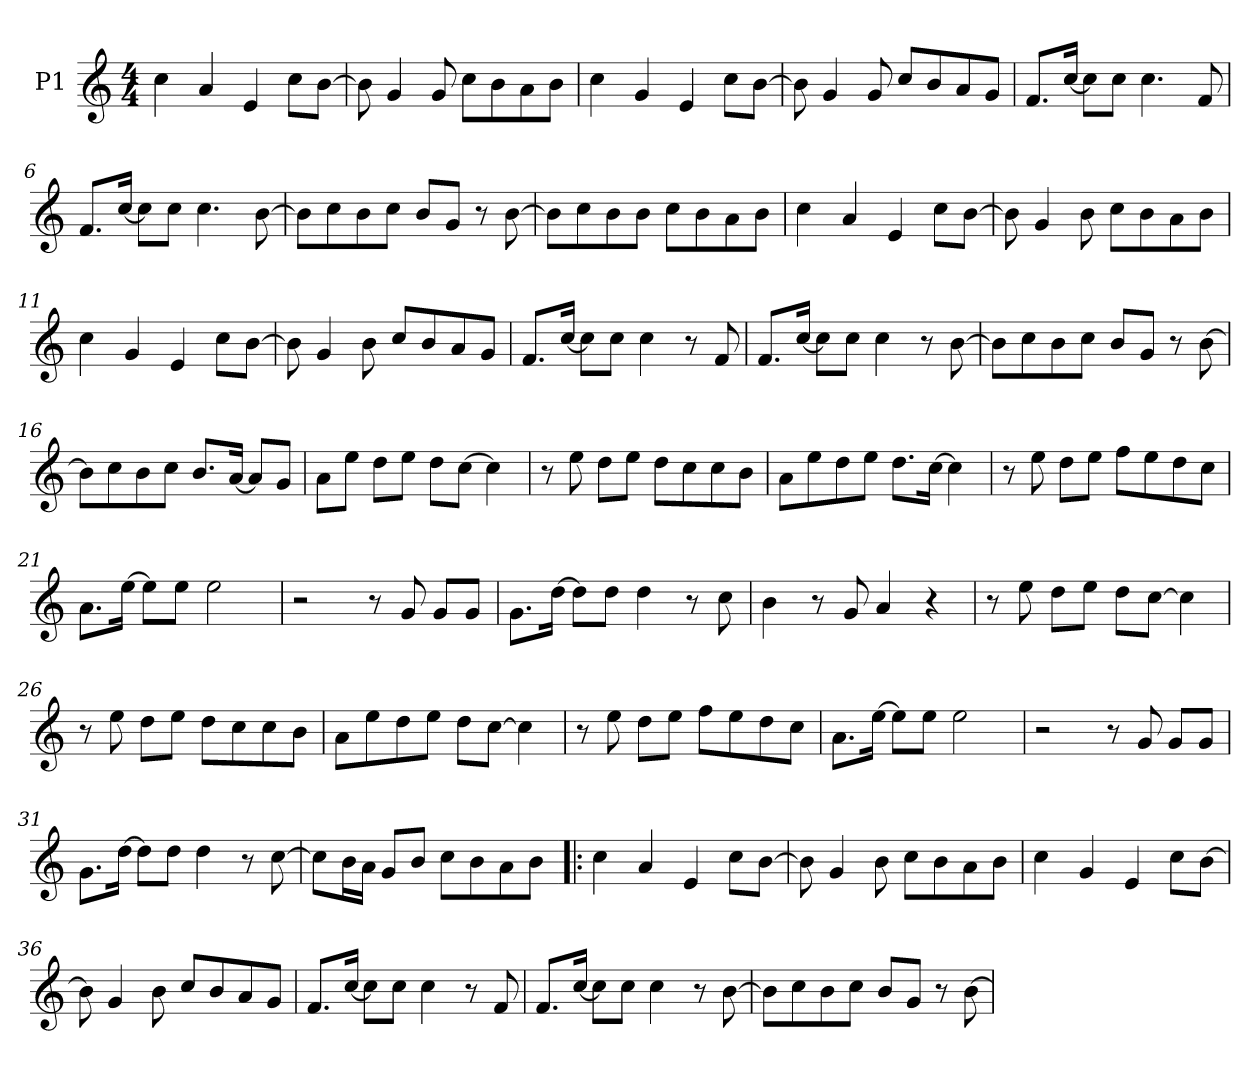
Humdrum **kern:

**kern
*part1
*staff1
*I"P1
*clefG2
*k[]
*M4/4
*MM117
=1
4cc\
4a/
4e/
8cc\L
[>8b\J
=2
8b\]
4g/
8g/
8cc\L
8b\
8a\
8b\J
=3
4cc\
4g/
4e/
8cc\L
[>8b\J
=4
8b\]
4g/
8g/
8cc/L
8b/
8a/
8g/J
!!LO:LB:g=z
=5
8.f/L
[<16cc/Jk
8cc\L]
8cc\J
4.cc\
8f/
=6
8.f/L
[<16cc/Jk
8cc\L]
8cc\J
4.cc\
[>8b\
=7
8b\L]
8cc\
8b\
8cc\J
8b/L
8g/J
8r
[>8b\
=8
8b\L]
8cc\
8b\
8b\J
8cc\L
8b\
8a\
8b\J
=9
4cc\
4a/
4e/
8cc\L
[>8b\J
!!LO:LB:g=z
=10
8b\]
4g/
8b\
8cc\L
8b\
8a\
8b\J
=11
4cc\
4g/
4e/
8cc\L
[>8b\J
=12
8b\]
4g/
8b\
8cc/L
8b/
8a/
8g/J
=13
8.f/L
[<16cc/Jk
8cc\L]
8cc\J
4cc\
8r
8f/
=14
8.f/L
[<16cc/Jk
8cc\L]
8cc\J
4cc\
8r
[>8b\
!!LO:LB:g=z
=15
8b\L]
8cc\
8b\
8cc\J
8b/L
8g/J
8r
[>8b\
=16
8b\L]
8cc\
8b\
8cc\J
8.b/L
[<16a/Jk
8a/L]
8g/J
=17
8a\L
8ee\J
8dd\L
8ee\J
8dd\L
[>8cc\J
4cc\]
=18
8r
8ee\
8dd\L
8ee\J
8dd\L
8cc\
8cc\
8b\J
!!LO:LB:g=z
=19
8a\L
8ee\
8dd\
8ee\J
8.dd\L
[>16cc\Jk
4cc\]
=20
8r
8ee\
8dd\L
8ee\J
8ff\L
8ee\
8dd\
8cc\J
=21
8.a\L
[>16ee\Jk
8ee\L]
8ee\J
2ee\
=22
2r
8r
8g/
8g/L
8g/J
=23
8.g\L
[>16dd\Jk
8dd\L]
8dd\J
4dd\
8r
8cc\
!!LO:LB:g=z
=24
4b\
8r
8g/
4a/
4r
=25
8r
8ee\
8dd\L
8ee\J
8dd\L
[>8cc\J
4cc\]
=26
8r
8ee\
8dd\L
8ee\J
8dd\L
8cc\
8cc\
8b\J
=27
8a\L
8ee\
8dd\
8ee\J
8dd\L
[>8cc\J
4cc\]
=28
8r
8ee\
8dd\L
8ee\J
8ff\L
8ee\
8dd\
8cc\J
!!LO:LB:g=z
=29
8.a\L
[>16ee\Jk
8ee\L]
8ee\J
2ee\
=30
2r
8r
8g/
8g/L
8g/J
=31
8.g\L
[>16dd\Jk
8dd\L]
8dd\J
4dd\
8r
[>8cc\
=32
8cc\L]
16b\L
16a\JJ
8g/L
8b/J
8cc\L
8b\
8a\
8b\J
=33!|:
4cc\
4a/
4e/
8cc\L
[>8b\J
!!LO:LB:g=z
=34
8b\]
4g/
8b\
8cc\L
8b\
8a\
8b\J
=35
4cc\
4g/
4e/
8cc\L
[>8b\J
=36
8b\]
4g/
8b\
8cc/L
8b/
8a/
8g/J
=37
8.f/L
[<16cc/Jk
8cc\L]
8cc\J
4cc\
8r
8f/
=38
8.f/L
[<16cc/Jk
8cc\L]
8cc\J
4cc\
8r
[>8b\
!!LO:LB:g=z
=39
8b\L]
8cc\
8b\
8cc\J
8b/L
8g/J
8r
[>8b\
=
*-
